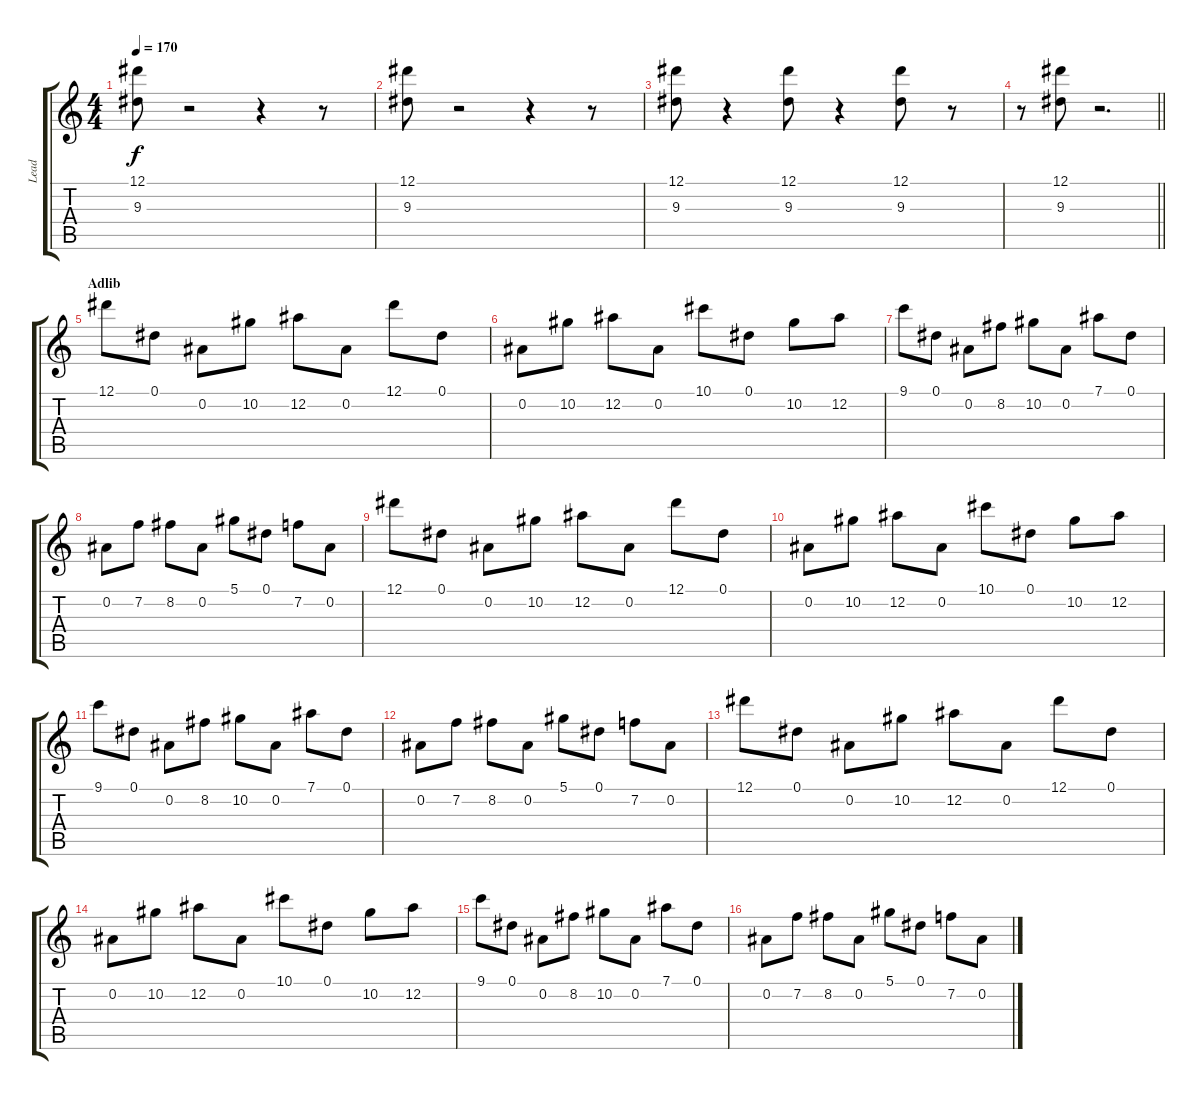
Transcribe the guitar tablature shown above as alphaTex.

\track ("Lead" "Lead") {instrument distortionguitar}
\staff {score tabs}
\tuning (Eb4 Bb3 Gb3 Db3 Ab2 Eb2) {hide}
\ts (4 4)
\tempo 170
\clef g2
\ks c
(12.1 9.3).8{dy f} r.2 r.4 r.8 |
(12.1 9.3).8 r.2 r.4 r.8 |
(12.1 9.3).8 r.4 (12.1 9.3).8 r.4 (12.1 9.3).8 r.8 |
\barLineRight lightlight
r.8 (12.1 9.3).8 r.2{d} |
\section ("" "Adlib")
12.1.8 0.1.8 0.2.8 10.2.8 12.2.8 0.2.8 12.1.8 0.1.8 |
0.2.8 10.2.8 12.2.8 0.2.8 10.1.8 0.1.8 10.2.8 12.2.8 |
9.1.8 0.1.8 0.2.8 8.2.8 10.2.8 0.2.8 7.1.8 0.1.8 |
0.2.8 7.2.8 8.2.8 0.2.8 5.1.8 0.1.8 7.2.8 0.2.8 |
12.1.8 0.1.8 0.2.8 10.2.8 12.2.8 0.2.8 12.1.8 0.1.8 |
0.2.8 10.2.8 12.2.8 0.2.8 10.1.8 0.1.8 10.2.8 12.2.8 |
9.1.8 0.1.8 0.2.8 8.2.8 10.2.8 0.2.8 7.1.8 0.1.8 |
0.2.8 7.2.8 8.2.8 0.2.8 5.1.8 0.1.8 7.2.8 0.2.8 |
12.1.8 0.1.8 0.2.8 10.2.8 12.2.8 0.2.8 12.1.8 0.1.8 |
0.2.8 10.2.8 12.2.8 0.2.8 10.1.8 0.1.8 10.2.8 12.2.8 |
9.1.8 0.1.8 0.2.8 8.2.8 10.2.8 0.2.8 7.1.8 0.1.8 |
0.2.8 7.2.8 8.2.8 0.2.8 5.1.8 0.1.8 7.2.8 0.2.8
